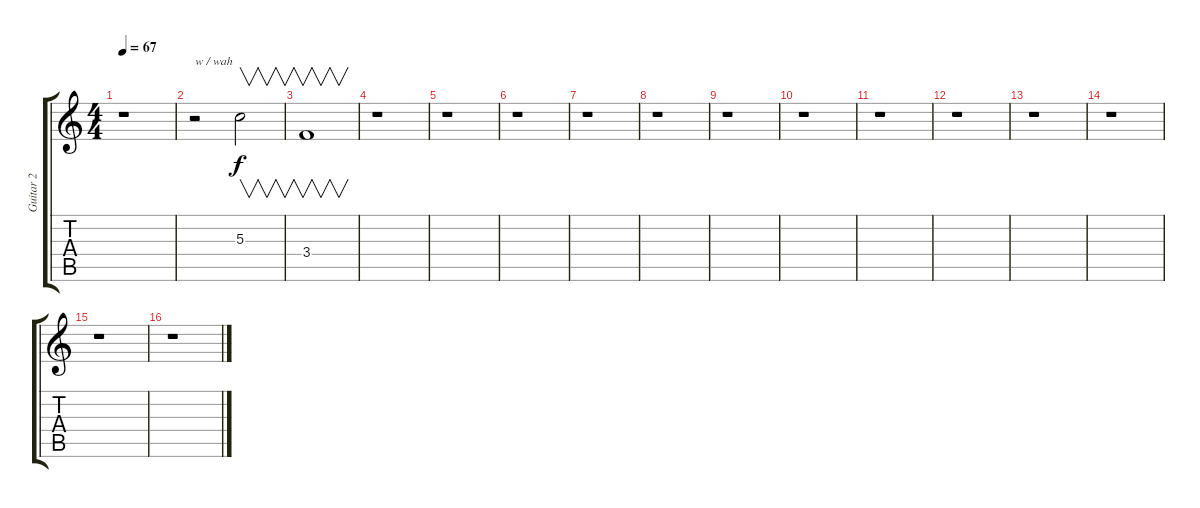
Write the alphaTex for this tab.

\track ("Guitar 2" "Guitar 2") {instrument distortionguitar}
\staff {score tabs}
\tuning (E4 B3 G3 D3 A2 E2) {hide}
\ts (4 4)
\tempo 67
\clef g2
\ks c
r.1{dy f} |
r.2{txt "w / wah"} 5.3.2{v} |
3.4.1{v} |
r.1 |
r.1 |
r.1 |
r.1 |
r.1 |
r.1 |
r.1 |
r.1 |
r.1 |
r.1 |
r.1 |
r.1 |
r.1
